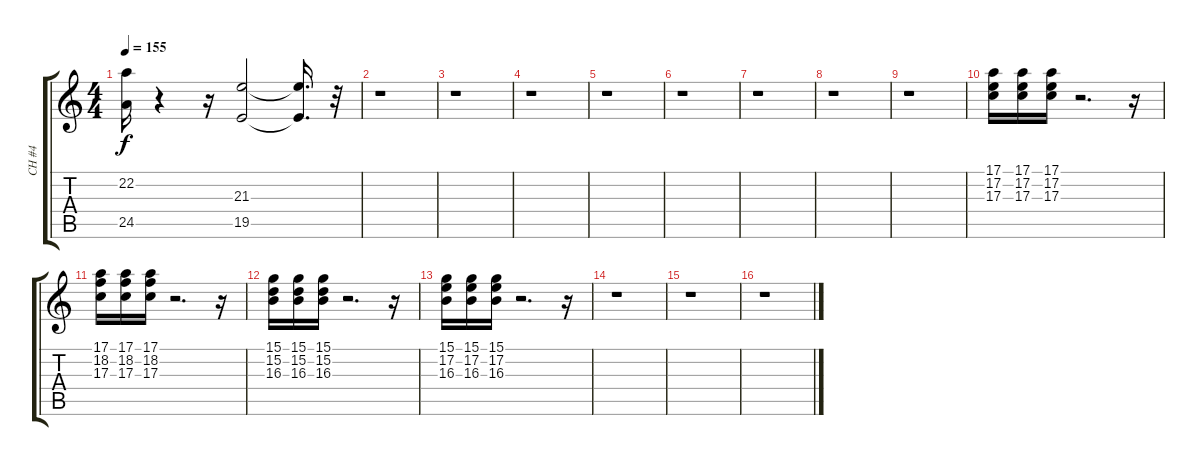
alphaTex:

\track ("CH #4" "CH #4") {instrument trumpet}
\staff {score tabs}
\tuning (E4 B3 G3 D3 A2 E2) {hide}
\ts (4 4)
\tempo 155
\clef g2
\ks c
(22.2 24.5).16{dy f} r.4 r.16 (21.3 19.5).2 (21.3{t} 19.5{t}).16{d} r.32 |
r.1 |
r.1 |
r.1 |
r.1 |
r.1 |
r.1 |
r.1 |
r.1 |
(17.1 17.2 17.3).16 (17.1 17.2 17.3).16 (17.1 17.2 17.3).16 r.2{d} r.16 |
(17.1 18.2 17.3).16 (17.1 18.2 17.3).16 (17.1 18.2 17.3).16 r.2{d} r.16 |
(15.1 15.2 16.3).16 (15.1 15.2 16.3).16 (15.1 15.2 16.3).16 r.2{d} r.16 |
(15.1 17.2 16.3).16 (15.1 17.2 16.3).16 (15.1 17.2 16.3).16 r.2{d} r.16 |
r.1 |
r.1 |
r.1
